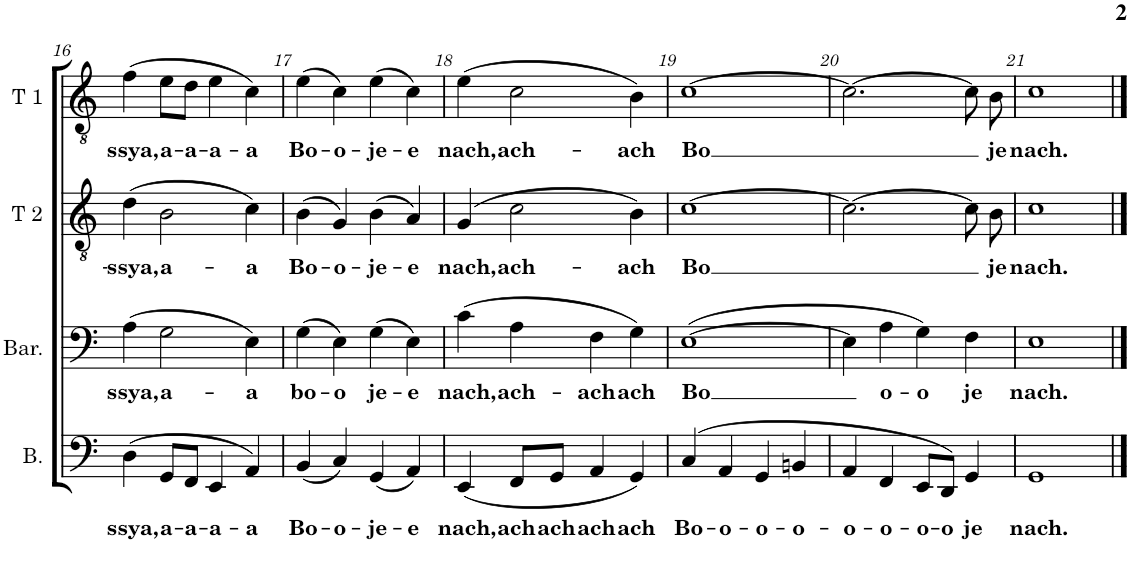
**kern	**text	**kern	**text	**kern	**text	**kern	**text
*part4	*part4	*part3	*part3	*part2	*part2	*part1	*part1
*staff4	*staff4	*staff3	*staff3	*staff2	*staff2	*staff1	*staff1
*I"Basse	*	*I"Baryton	*	*I"Ténor 2	*	*I"Ténor 1	*
*I'B.	*	*I'Bar.	*	*I'T 2	*	*I'T 1	*
!!LO:PB:g=z
*clefF4	*	*clefF4	*	*clefGv2	*	*clefGv2	*
*k[]	*	*k[]	*	*k[]	*	*k[]	*
*M4/4	*	*M4/4	*	*M4/4	*	*M4/4	*
*met(c)	*	*met(c)	*	*met(c)	*	*met(c)	*
=16	=16	=16	=16	=16	=16	=16	=16
!	!LO:LY:b	!	!LO:LY:b	!	!LO:LY:b	!	!LO:LY:b
(4D\	ssya,-	(4A\	ssya,-	(4d\	-ssya,-	(4f\	ssya,-
!	!LO:LY:b	!	!LO:LY:b	!	!LO:LY:b	!	!LO:LY:b
8GG/L	-a-	2G\	-a-	2B\	-a-	8e\L	-a-
!	!LO:LY:b	!	!	!	!	!	!LO:LY:b
8FF/J	-a-	.	.	.	.	8d\J	-a-
!	!LO:LY:b	!	!	!	!	!	!LO:LY:b
4EE/	-a-	.	.	.	.	4e\	-a-
!	!LO:LY:b	!	!LO:LY:b	!	!LO:LY:b	!	!LO:LY:b
4AA/)	-a	4E\)	-a	4c\)	-a	4c\)	-a
=17	=17	=17	=17	=17	=17	=17	=17
!	!LO:LY:b	!	!LO:LY:b	!	!LO:LY:b	!	!LO:LY:b
(4BB/	Bo-	(4G\	bo-	(4B\	Bo-	(4e\	Bo-
!	!LO:LY:b	!	!LO:LY:b	!	!LO:LY:b	!	!LO:LY:b
4C/)	-o-	4E\)	-o	4G/)	-o-	4c\)	-o-
!	!LO:LY:b	!	!LO:LY:b	!	!LO:LY:b	!	!LO:LY:b
(4GG/	-je-	(4G\	je-	(4B\	-je-	(4e\	-je-
!	!LO:LY:b	!	!LO:LY:b	!	!LO:LY:b	!	!LO:LY:b
4AA/)	-e	4E\)	-e	4A/)	-e	4c\)	-e
=18	=18	=18	=18	=18	=18	=18	=18
!	!LO:LY:b	!	!LO:LY:b	!	!LO:LY:b	!	!LO:LY:b
(4EE/	nach,-	(4c\	nach,	(4G/	nach,-	(4e\	nach,-
!	!LO:LY:b	!	!LO:LY:b	!	!LO:LY:b	!	!LO:LY:b
8FF/L	-ach-	4A\	ach-	2c\	-ach-	2c\	-ach-
!	!LO:LY:b	!	!	!	!	!	!
8GG/J	-ach-	.	.	.	.	.	.
!	!LO:LY:b	!	!LO:LY:b	!	!	!	!
4AA/	-ach-	4F\	-ach-	.	.	.	.
!	!LO:LY:b	!	!LO:LY:b	!	!LO:LY:b	!	!LO:LY:b
4GG/)	-ach	4G\)	-ach	4B\)	-ach	4B\)	-ach
=19	=19	=19	=19	=19	=19	=19	=19
!	!LO:LY:b	!	!LO:LY:b	!	!LO:LY:b	!	!LO:LY:b
(>4C/	Bo-	([1E	Bo	[1c	Bo	[1c	Bo
!	!LO:LY:b	!	!	!	!	!	!
4AA/	-o-	.	.	.	.	.	.
!	!LO:LY:b	!	!	!	!	!	!
4GG/	-o-	.	.	.	.	.	.
!	!LO:LY:b	!	!	!	!	!	!
4BBn/	-o-	.	.	.	.	.	.
=20	=20	=20	=20	=20	=20	=20	=20
!	!LO:LY:b	!	!	!	!	!	!
4AA/	-o-	4E\]	.	2.c\_	.	2.c\_	.
!	!LO:LY:b	!	!LO:LY:b	!	!	!	!
4FF/	-o-	4A\	o-	.	.	.	.
!	!LO:LY:b	!	!LO:LY:b	!	!	!	!
8EE/L	-o-	4G\)	-o	.	.	.	.
!	!LO:LY:b	!	!	!	!	!	!
8DD/J)	-o	.	.	.	.	.	.
!	!LO:LY:b	!	!LO:LY:b	!	!	!	!
4GG/	je	4F\	je	8c\L]	.	8c\]	.
!	!	!	!	!	!LO:LY:b	!	!LO:LY:b
.	.	.	.	8B\J	je	8B\	je
=21	=21	=21	=21	=21	=21	=21	=21
!	!LO:LY:b	!	!LO:LY:b	!	!LO:LY:b	!	!LO:LY:b
1GG	nach.	1E	nach.	1c	nach.	1c	nach.
==	==	==	==	==	==	==	==
*-	*-	*-	*-	*-	*-	*-	*-
